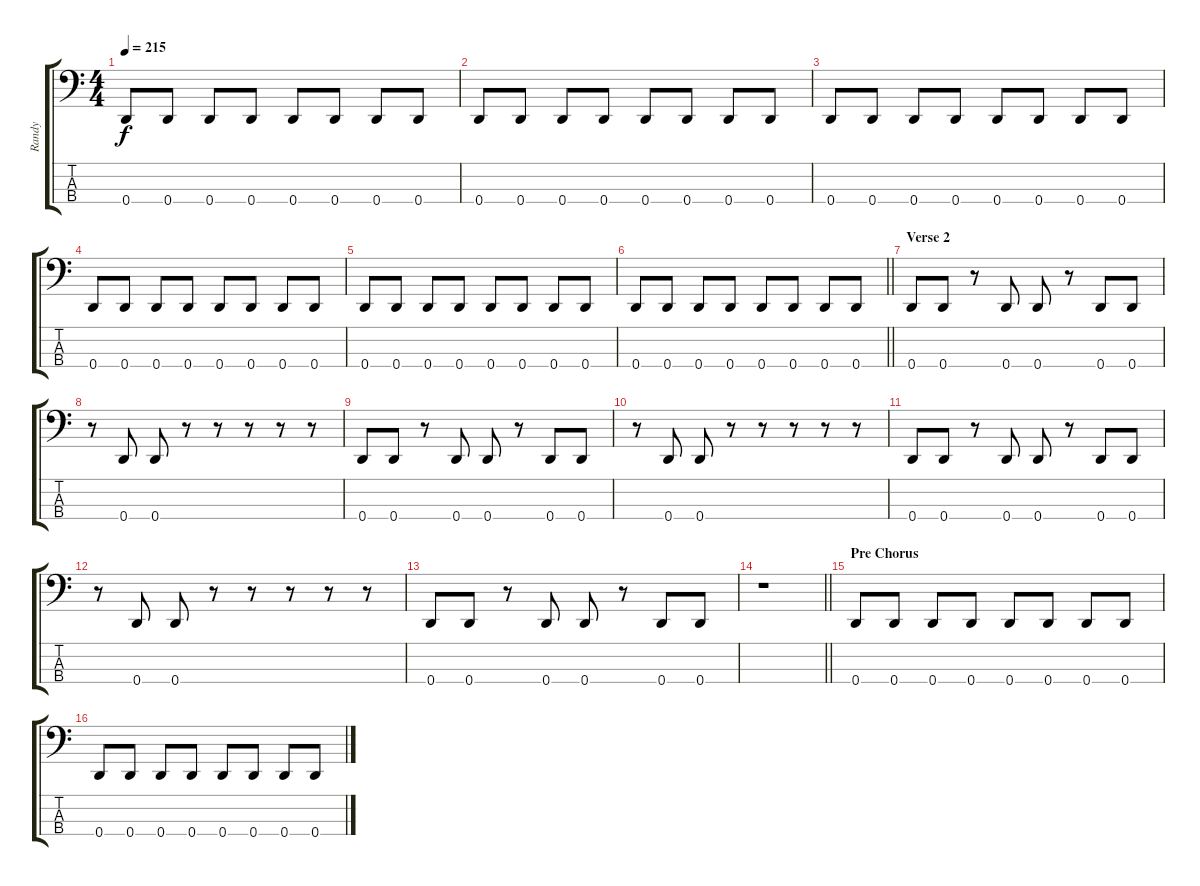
\track ("Randy" "Randy") {instrument electricbasspick}
\staff {score tabs}
\tuning (G2 D2 A1 D1) {hide}
\ts (4 4)
\tempo 215
\clef f4
\ks c
0.4.8{dy f} 0.4.8 0.4.8 0.4.8 0.4.8 0.4.8 0.4.8 0.4.8 |
0.4.8 0.4.8 0.4.8 0.4.8 0.4.8 0.4.8 0.4.8 0.4.8 |
0.4.8 0.4.8 0.4.8 0.4.8 0.4.8 0.4.8 0.4.8 0.4.8 |
0.4.8 0.4.8 0.4.8 0.4.8 0.4.8 0.4.8 0.4.8 0.4.8 |
0.4.8 0.4.8 0.4.8 0.4.8 0.4.8 0.4.8 0.4.8 0.4.8 |
\barLineRight lightlight
0.4.8 0.4.8 0.4.8 0.4.8 0.4.8 0.4.8 0.4.8 0.4.8 |
\section ("" "Verse 2")
0.4.8 0.4.8 r.8 0.4.8 0.4.8 r.8 0.4.8 0.4.8 |
r.8 0.4.8 0.4.8 r.8 r.8 r.8 r.8 r.8 |
0.4.8 0.4.8 r.8 0.4.8 0.4.8 r.8 0.4.8 0.4.8 |
r.8 0.4.8 0.4.8 r.8 r.8 r.8 r.8 r.8 |
0.4.8 0.4.8 r.8 0.4.8 0.4.8 r.8 0.4.8 0.4.8 |
r.8 0.4.8 0.4.8 r.8 r.8 r.8 r.8 r.8 |
0.4.8 0.4.8 r.8 0.4.8 0.4.8 r.8 0.4.8 0.4.8 |
\barLineRight lightlight
r.1 |
\section ("" "Pre Chorus")
0.4.8 0.4.8 0.4.8 0.4.8 0.4.8 0.4.8 0.4.8 0.4.8 |
0.4.8 0.4.8 0.4.8 0.4.8 0.4.8 0.4.8 0.4.8 0.4.8
